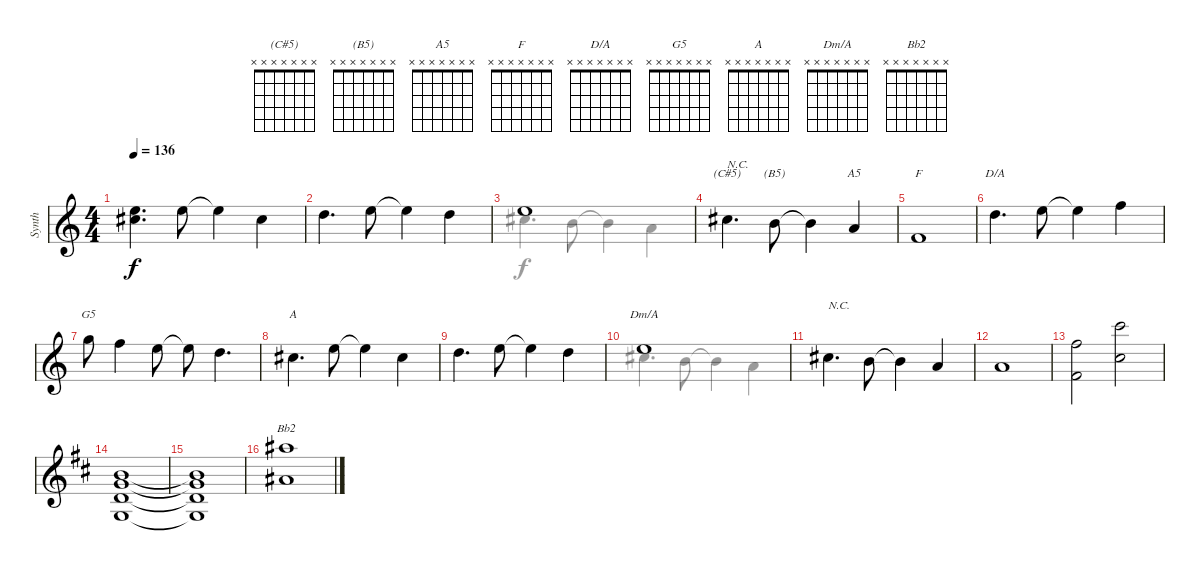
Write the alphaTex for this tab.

\track ("Synth" "Synth") {instrument pad4choir}
\staff {score}
\tuning (E5 B4 G4 D4 A3 E3 B2) {hide}
\chord ("(C#5)" x x x x x x x)
\chord ("(B5)" x x x x x x x)
\chord ("A5" x x x x x x x)
\chord ("F" x x x x x x x)
\chord ("D/A" x x x x x x x)
\chord ("G5" x x x x x x x)
\chord ("A" x x x x x x x)
\chord ("Dm/A" x x x x x x x)
\chord ("Bb2" x x x x x x x)
\voice
\ts (4 4)
\tempo 136
\clef g2
\ks c
(0.1{t} 2.2).4{d dy f} 0.1.8 0.1{t}.4 2.2.4 |
3.2.4{d} 0.1.8 0.1{t}.4 3.2.4 |
0.1.1 |
2.2.4{d ch "(C#5)" txt "N.C."} 0.2.8{ch "(B5)"} 0.2{t}.4 2.3.4{ch "A5"} |
3.4.1{ch "F"} |
3.2.4{d ch "D/A"} 0.1.8 0.1{t}.4 1.1.4 |
3.1.8{ch "G5"} 1.1.4 0.1.8 0.1{t}.8 3.2.4{d} |
2.2.4{d ch "A"} 0.1.8 0.1{t}.4 2.2.4 |
3.2.4{d} 0.1.8 0.1{t}.4 3.2.4 |
0.1.1{ch "Dm/A"} |
2.2.4{d txt "N.C."} 0.2.8 0.2{t}.4 2.3.4 |
2.3.1 |
(1.1 3.4).2 (8.1 1.2).2 |
\ks d
(0.2 0.3 0.4 3.6).1 |
(0.2{t} 0.3{t} 0.4{t} 3.6{t}).1 |
(6.1 3.3).1{ch "Bb2"}
\voice
\clef g2
\ottava regular
\simile none
\ks c
|
|
2.2.4{d} 0.2.8 0.2{t}.4 2.3.4 |
|
|
|
|
|
|
2.2.4{d} 0.2.8 0.2{t}.4 2.3.4 |
|
|
|
\ks d
|
|
